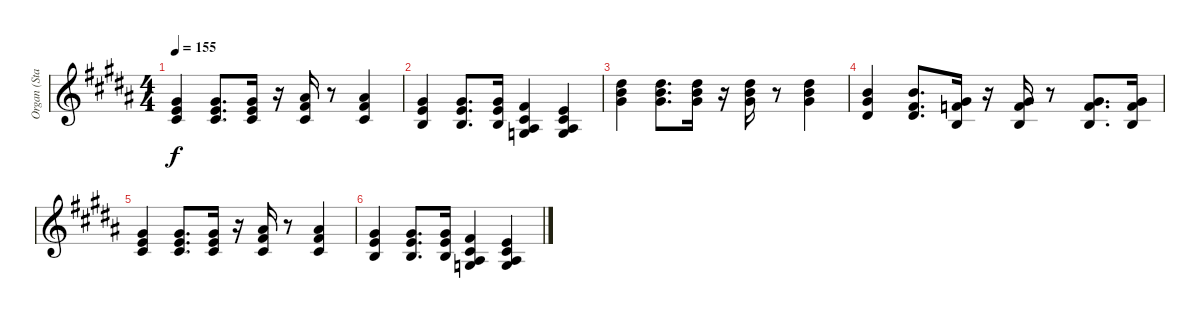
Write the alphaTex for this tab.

\track ("Organ (Staff 1)" "Organ (Sta") {instrument violin}
\staff {score}
\tuning (E4 B3 G3 D3 A2 E2 B1) {hide}
\ts (4 4)
\tempo 155
\clef g2
\ks b
(0.1 2.2 13.3).4{dy f} (0.1 2.2 13.3).8{d} (0.1 2.2 13.3).16 r.16 (2.1 11.2 6.3).16 r.8 (2.1 11.2 6.3).4 |
(0.1 9.2 4.3).4 (0.1 9.2 4.3).8{d} (0.1 9.2 4.3).16 (2.1 2.2 0.3 8.4).4 (0.1 2.2 3.3 5.4).4 |
(4.1 12.2 20.3).4 (4.1 12.2 20.3).8{d} (4.1 12.2 20.3).16 r.16 (4.1 12.2 20.3).16 r.8 (4.1 12.2 20.3).4 |
(4.1 12.2 8.3).4 (7.1 4.2 11.3).8{d} (1.1 0.2 13.3).16 r.16 (4.1 0.2 10.3).16 r.8 (4.1 6.2 4.3).8{d} (4.1 6.2 4.3).16 |
(0.1 2.2 13.3).4 (0.1 2.2 13.3).8{d} (0.1 2.2 13.3).16 r.16 (2.1 11.2 6.3).16 r.8 (2.1 11.2 6.3).4 |
(0.1 9.2 4.3).4 (0.1 9.2 4.3).8{d} (0.1 9.2 4.3).16 (2.1 2.2 3.3 5.4).4 (0.1 2.2 3.3 5.4).4
